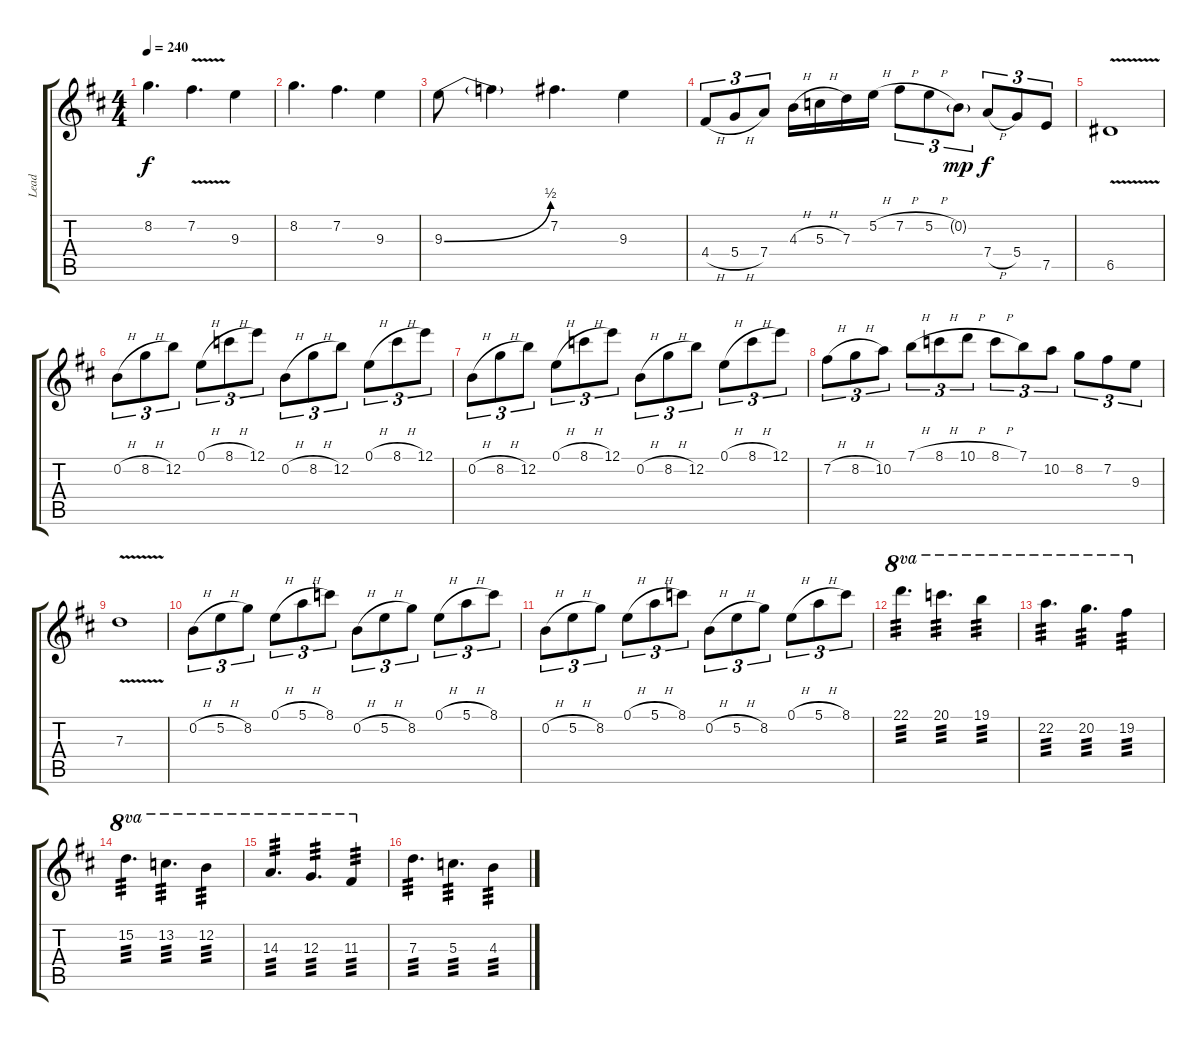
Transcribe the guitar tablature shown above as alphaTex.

\track ("Lead" "Lead") {instrument overdrivenguitar}
\staff {score tabs}
\tuning (E4 B3 G3 D3 A2 E2) {hide}
\ts (4 4)
\tempo 240
\clef g2
\ks d
8.2.4{d dy f} 7.2{v}.4{d} 9.3.4 |
8.2.4{d} 7.2.4{d} 9.3.4 |
9.3{be (bend 0 0 60 2)}.8 9.3{t}.4 7.2.4{d} 9.3.4 |
4.4{h}.8{tu (3 2)} 5.4{h}.8{tu (3 2)} 7.4.8{tu (3 2)} 4.3{h}.16 5.3{h}.16 7.3.16 5.2{h}.16 7.2{h}.8{tu (3 2)} 5.2{h}.8{tu (3 2)} 0.2{g}.8{tu (3 2) dy mp} 7.4{h}.8{tu (3 2) dy f} 5.4.8{tu (3 2)} 7.5.8{tu (3 2)} |
6.5{v}.1 |
0.2{h}.8{tu (3 2)} 8.2{h}.8{tu (3 2)} 12.2.8{tu (3 2)} 0.1{h}.8{tu (3 2)} 8.1{h}.8{tu (3 2)} 12.1.8{tu (3 2)} 0.2{h}.8{tu (3 2)} 8.2{h}.8{tu (3 2)} 12.2.8{tu (3 2)} 0.1{h}.8{tu (3 2)} 8.1{h}.8{tu (3 2)} 12.1.8{tu (3 2)} |
0.2{h}.8{tu (3 2)} 8.2{h}.8{tu (3 2)} 12.2.8{tu (3 2)} 0.1{h}.8{tu (3 2)} 8.1{h}.8{tu (3 2)} 12.1.8{tu (3 2)} 0.2{h}.8{tu (3 2)} 8.2{h}.8{tu (3 2)} 12.2.8{tu (3 2)} 0.1{h}.8{tu (3 2)} 8.1{h}.8{tu (3 2)} 12.1.8{tu (3 2)} |
7.2{h}.8{tu (3 2)} 8.2{h}.8{tu (3 2)} 10.2.8{tu (3 2)} 7.1{h}.8{tu (3 2)} 8.1{h}.8{tu (3 2)} 10.1{h}.8{tu (3 2)} 8.1{h}.8{tu (3 2)} 7.1.8{tu (3 2)} 10.2.8{tu (3 2)} 8.2.8{tu (3 2)} 7.2.8{tu (3 2)} 9.3.8{tu (3 2)} |
7.3{v}.1 |
0.2{h}.8{tu (3 2)} 5.2{h}.8{tu (3 2)} 8.2.8{tu (3 2)} 0.1{h}.8{tu (3 2)} 5.1{h}.8{tu (3 2)} 8.1.8{tu (3 2)} 0.2{h}.8{tu (3 2)} 5.2{h}.8{tu (3 2)} 8.2.8{tu (3 2)} 0.1{h}.8{tu (3 2)} 5.1{h}.8{tu (3 2)} 8.1.8{tu (3 2)} |
0.2{h}.8{tu (3 2)} 5.2{h}.8{tu (3 2)} 8.2.8{tu (3 2)} 0.1{h}.8{tu (3 2)} 5.1{h}.8{tu (3 2)} 8.1.8{tu (3 2)} 0.2{h}.8{tu (3 2)} 5.2{h}.8{tu (3 2)} 8.2.8{tu (3 2)} 0.1{h}.8{tu (3 2)} 5.1{h}.8{tu (3 2)} 8.1.8{tu (3 2)} |
22.1.4{d ot 8va tp 3} 20.1.4{d ot 8va tp 3} 19.1.4{ot 8va tp 3} |
22.2.4{d ot 8va tp 3} 20.2.4{d ot 8va tp 3} 19.2.4{ot 8va tp 3} |
15.2.4{d ot 8va tp 3} 13.2.4{d ot 8va tp 3} 12.2.4{ot 8va tp 3} |
14.3.4{d ot 8va tp 3} 12.3.4{d ot 8va tp 3} 11.3.4{ot 8va tp 3} |
7.3.4{d tp 3} 5.3.4{d tp 3} 4.3.4{tp 3}
